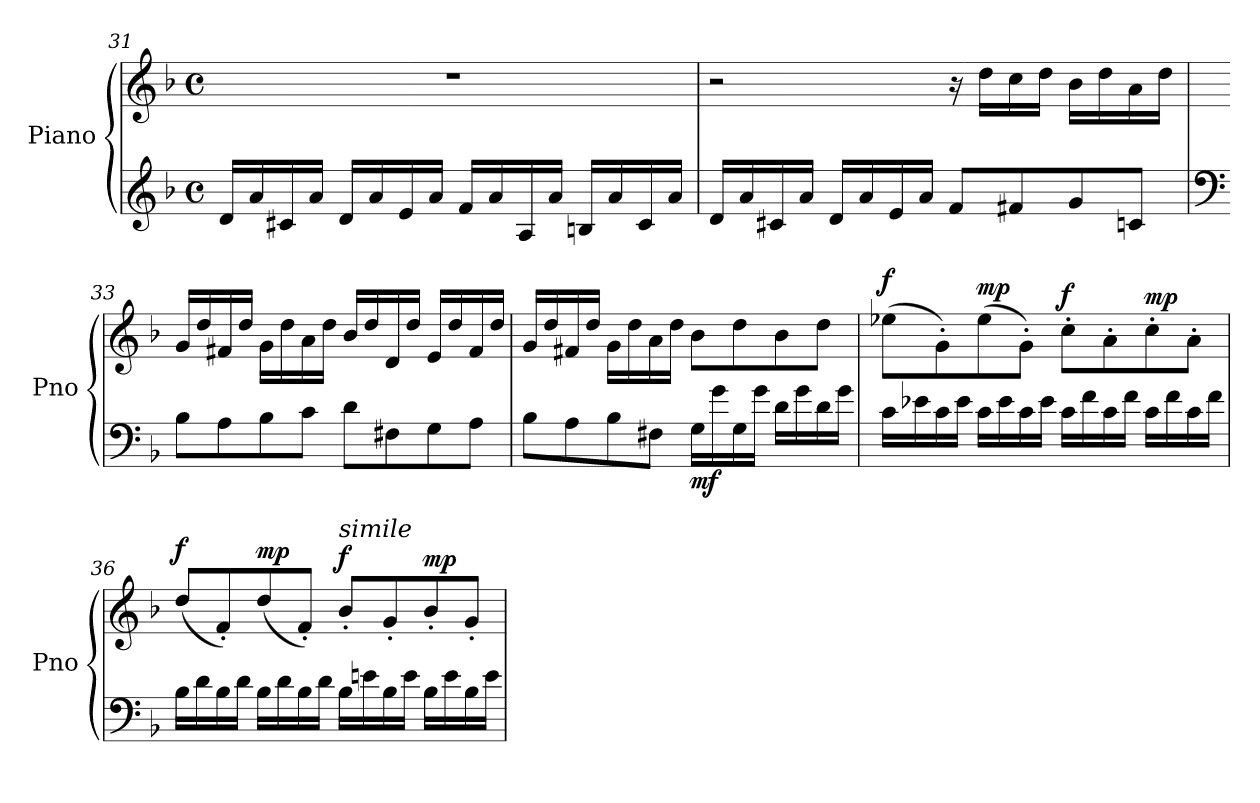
**kern	**kern	**dynam
*part1	*part1	*part1
*staff2	*staff1	*staff1/2
*I"Piano	*	*
*I'Pno	*	*
*clefG2	*clefG2	*
*k[b-]	*k[b-]	*
*M4/4	*M4/4	*
*met(c)	*met(c)	*
=31	=31	=31
16d/LL	1r	.
16a/	.	.
16c#X/	.	.
16a/JJ	.	.
16d/LL	.	.
16a/	.	.
16e/	.	.
16a/JJ	.	.
16f/LL	.	.
16a/	.	.
16A/	.	.
16a/JJ	.	.
16Bn/LL	.	.
16a/	.	.
16c#/	.	.
16a/JJ	.	.
=32	=32	=32
16d/LL	2r	.
16a/	.	.
16c#X/	.	.
16a/JJ	.	.
16d/LL	.	.
16a/	.	.
16e/	.	.
16a/JJ	.	.
8f/L	16r	.
.	16dd\LL	.
8f#X/	16cc\	.
.	16dd\JJ	.
8g/	16b-\LL	.
.	16dd\	.
8cn/J	16a\	.
.	16dd\JJ	.
!!LO:PB:g=z
=33	=33	=33
*clefF4	*	*
8B-\L	16g/LL	.
.	16dd/	.
8A\	16f#X/	.
.	16dd/JJ	.
8B-\	16g\LL	.
.	16dd\	.
8c\J	16a\	.
.	16dd\JJ	.
8d\L	16b-/LL	.
.	16dd/	.
8F#X\	16d/	.
.	16dd/JJ	.
8G\	16e/LL	.
.	16dd/	.
8A\J	16f#/	.
.	16dd/JJ	.
=34	=34	=34
8B-\L	16g/LL	.
.	16dd/	.
8A\	16f#X/	.
.	16dd/JJ	.
8B-\	16g\LL	.
.	16dd\	.
8F#X\J	16a\	.
.	16dd\JJ	.
!	!	!LO:DY:b=2
16G\LL	8b-\L	mf
16g\	.	.
16G\	8dd\	.
16g\JJ	.	.
16d\LL	8b-\	.
16g\	.	.
16d\	8dd\J	.
16g\JJ	.	.
=35	=35	=35
!	!	!LO:DY:a
16c\LL	(8ee-X\L	f
16e-X\	.	.
16c\	8g'\)	.
16e-\JJ	.	.
!	!	!LO:DY:a
16c\LL	(8ee-\	mp
16e-\	.	.
16c\	8g'\J)	.
16e-\JJ	.	.
!	!	!LO:DY:a
16c\LL	8cc'\L	f
16f\	.	.
16c\	8a'\	.
16f\JJ	.	.
!	!	!LO:DY:a
16c\LL	8cc'\	mp
16f\	.	.
16c\	8a'\J	.
16f\JJ	.	.
!!LO:LB:g=z
=36	=36	=36
!	!	!LO:DY:a
16B-\LL	(8dd/L	f
16d\	.	.
16B-\	8f'/)	.
16d\JJ	.	.
!	!	!LO:DY:a
16B-\LL	(8dd/	mp
16d\	.	.
16B-\	8f'/J)	.
16d\JJ	.	.
!	!LO:TX:a:i:t=simile	!
!	!	!LO:DY:a
16B-\LL	8b-'/L	f
16en\	.	.
16B-\	8g'/	.
16e\JJ	.	.
!	!	!LO:DY:a
16B-\LL	8b-'/	mp
16e\	.	.
16B-\	8g'/J	.
16e\JJ	.	.
=	=	=
*-	*-	*-
